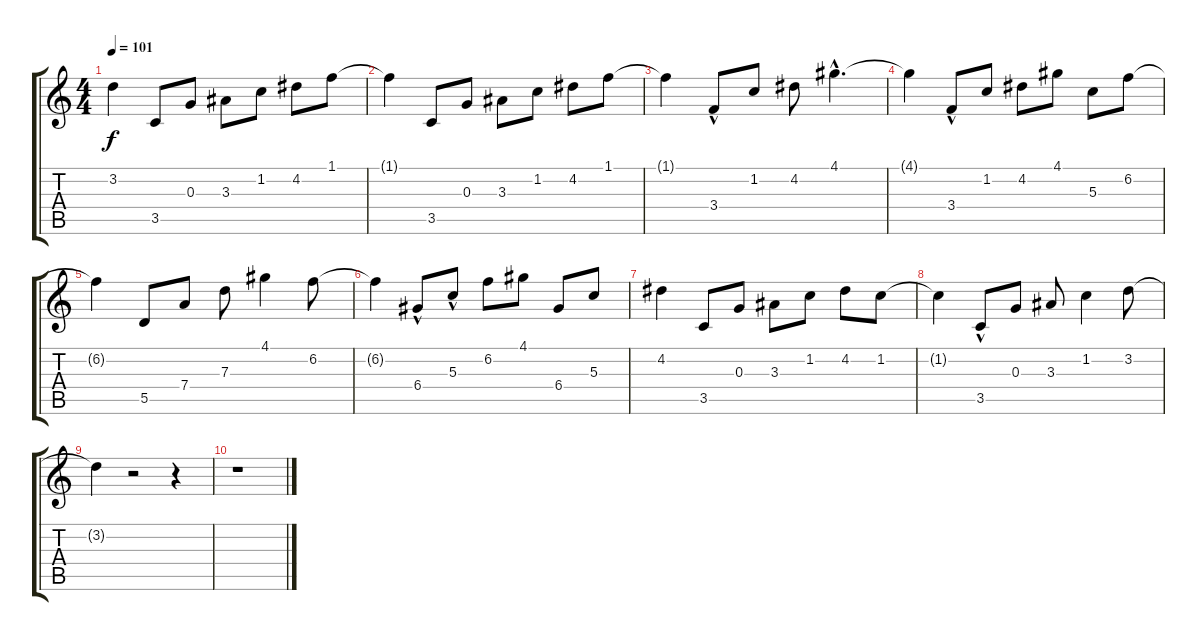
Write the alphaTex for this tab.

\track "" {instrument electricguitarclean}
\staff {score tabs}
\tuning (E4 B3 G3 D3 A2 E2) {hide}
\ts (4 4)
\tempo 101
\clef g2
\ks c
3.2{t}.4{dy f} 3.5.8 0.3.8 3.3.8 1.2.8 4.2.8 1.1.8 |
1.1{t}.4 3.5.8 0.3.8 3.3.8 1.2.8 4.2.8 1.1.8 |
1.1{t}.4 3.4{hac}.8 1.2.8 4.2.8 4.1{hac}.4{d} |
4.1{t}.4 3.4{hac}.8 1.2.8 4.2.8 4.1.8 5.3.8 6.2.8 |
6.2{t}.4 5.5.8 7.4.8 7.3.8 4.1.4 6.2.8 |
6.2{t}.4 6.4{hac}.8 5.3{hac}.8 6.2.8 4.1.8 6.4.8 5.3.8 |
4.2.4 3.5.8 0.3.8 3.3.8 1.2.8 4.2.8 1.2.8 |
1.2{t}.4 3.5{hac}.8 0.3.8 3.3.8 1.2.4 3.2.8 |
3.2{t}.4 r.2 r.4 |
r.1
